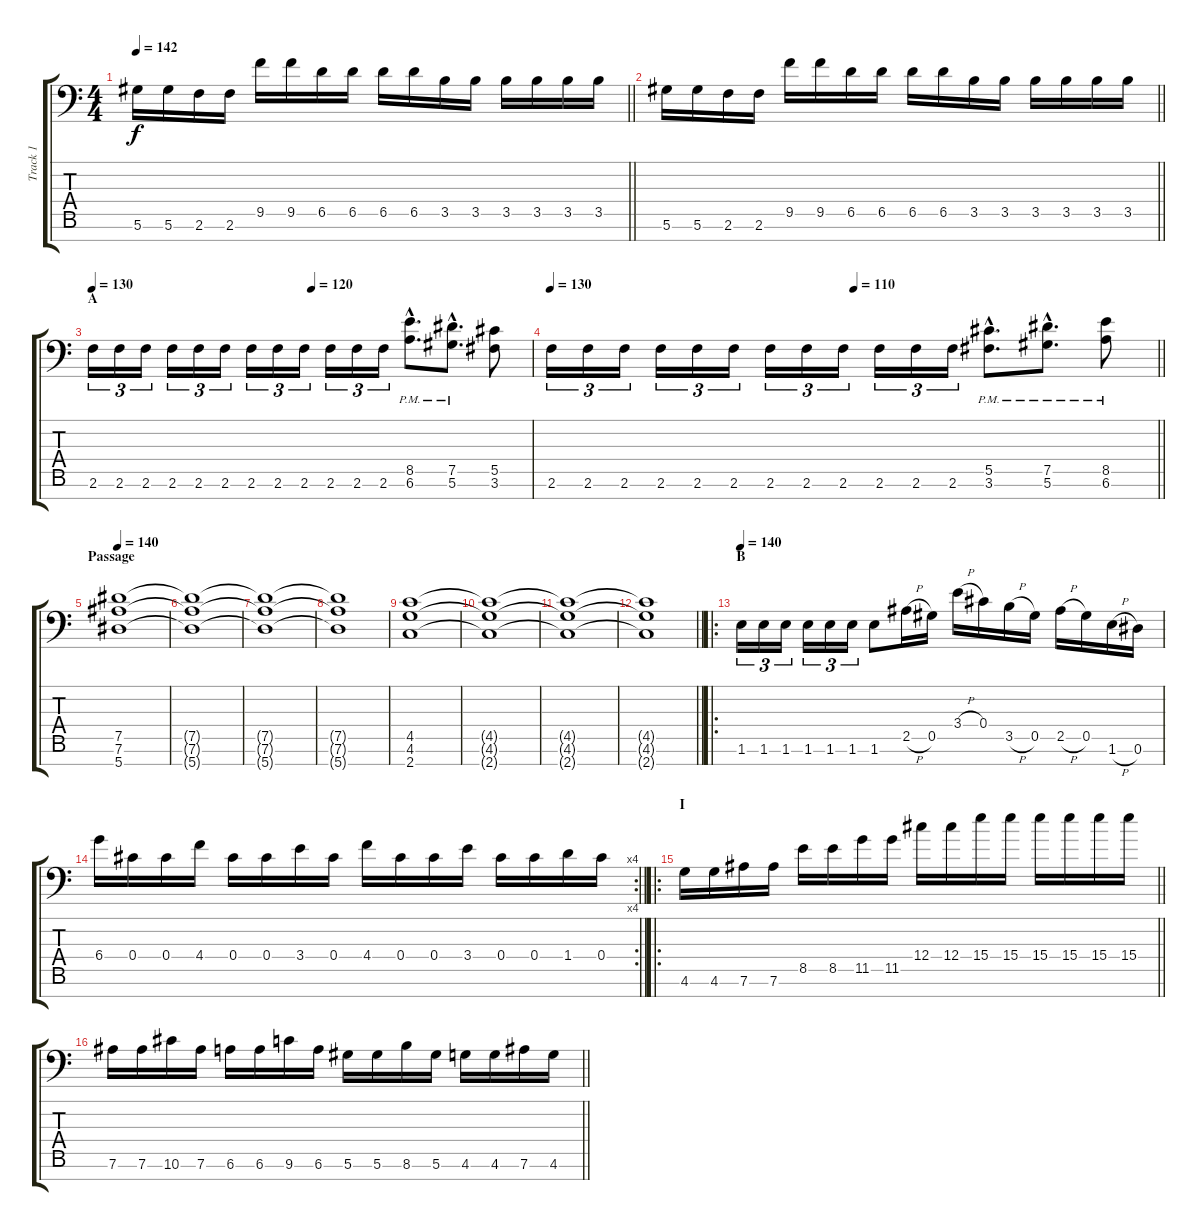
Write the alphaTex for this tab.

\track ("Track 1" "Track 1") {instrument distortionguitar}
\staff {score tabs}
\tuning (Eb4 Bb3 Gb3 Db3 Ab2 Eb2 Bb1) {hide}
\ts (4 4)
\tempo 142
\clef f4
\barLineRight lightlight
\ks c
5.6.16{dy f} 5.6.16 2.6.16 2.6.16 9.5.16 9.5.16 6.5.16 6.5.16 6.5.16 6.5.16 3.5.16 3.5.16 3.5.16 3.5.16 3.5.16 3.5.16 |
\barLineRight lightlight
5.6.16 5.6.16 2.6.16 2.6.16 9.5.16 9.5.16 6.5.16 6.5.16 6.5.16 6.5.16 3.5.16 3.5.16 3.5.16 3.5.16 3.5.16 3.5.16 |
\section ("" "A")
\tempo 130
\tempo (120 0.5)
2.6.16{tu (3 2)} 2.6.16{tu (3 2)} 2.6.16{tu (3 2)} 2.6.16{tu (3 2)} 2.6.16{tu (3 2)} 2.6.16{tu (3 2)} 2.6.16{tu (3 2)} 2.6.16{tu (3 2)} 2.6.16{tu (3 2)} 2.6.16{tu (3 2)} 2.6.16{tu (3 2)} 2.6.16{tu (3 2)} (8.5{hac pm} 6.6{hac pm}).8{d} (7.5{hac pm} 5.6{hac pm}).8{d} (5.5 3.6).8 |
\tempo 130
\tempo (110 0.5)
\barLineRight lightlight
2.6.16{tu (3 2)} 2.6.16{tu (3 2)} 2.6.16{tu (3 2)} 2.6.16{tu (3 2)} 2.6.16{tu (3 2)} 2.6.16{tu (3 2)} 2.6.16{tu (3 2)} 2.6.16{tu (3 2)} 2.6.16{tu (3 2)} 2.6.16{tu (3 2)} 2.6.16{tu (3 2)} 2.6.16{tu (3 2)} (5.5{hac pm} 3.6{hac pm}).8{d} (7.5{hac pm} 5.6{hac pm}).8{d} (8.5{pm} 6.6{pm}).8 |
\section ("" "Passage")
\tempo 140
(7.5 7.6 5.7).1 |
(7.5{t} 7.6{t} 5.7{t}).1 |
(7.5{t} 7.6{t} 5.7{t}).1 |
(7.5{t} 7.6{t} 5.7{t}).1 |
(4.5 4.6 2.7).1 |
(4.5{t} 4.6{t} 2.7{t}).1 |
(4.5{t} 4.6{t} 2.7{t}).1 |
\barLineRight lightlight
(4.5{t} 4.6{t} 2.7{t}).1 |
\ro
\section ("" "B")
\tempo 140
1.6.16{tu (3 2)} 1.6.16{tu (3 2)} 1.6.16{tu (3 2)} 1.6.16{tu (3 2)} 1.6.16{tu (3 2)} 1.6.16{tu (3 2)} 1.6.8 2.5{h}.16 0.5.16 3.4{h}.16 0.4.16 3.5{h}.16 0.5.16 2.5{h}.16 0.5.16 1.6{h}.16 0.6.16 |
\rc 4
\barLineRight lightlight
6.4.16 0.4.16 0.4.16 4.4.16 0.4.16 0.4.16 3.4.16 0.4.16 4.4.16 0.4.16 0.4.16 3.4.16 0.4.16 0.4.16 1.4.16 0.4.16 |
\ro
\section ("" "I")
\barLineRight lightlight
4.6.16 4.6.16 7.6.16 7.6.16 8.5.16 8.5.16 11.5.16 11.5.16 12.4.16 12.4.16 15.4.16 15.4.16 15.4.16 15.4.16 15.4.16 15.4.16 |
\barLineRight lightlight
7.6.16 7.6.16 10.6.16 7.6.16 6.6.16 6.6.16 9.6.16 6.6.16 5.6.16 5.6.16 8.6.16 5.6.16 4.6.16 4.6.16 7.6.16 4.6.16
